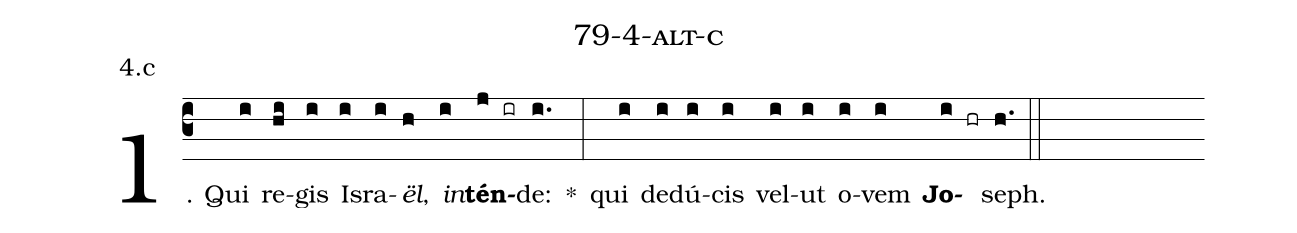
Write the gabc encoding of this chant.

name: 79-4-alt-c;
annotation: 4.c;
%%
(c3)1. Qui(i) re(hi)gis(i) Is(i)ra(i)<i>ël</i>,(h) <i>in</i>(i)<b>tén</b>(j ir)de:(i.) *(:) qui(i) de(i)dú(i)cis(i) vel(i)ut(i) o(i)vem(i) <b>Jo</b>(i hr)seph.(h.) (::)
